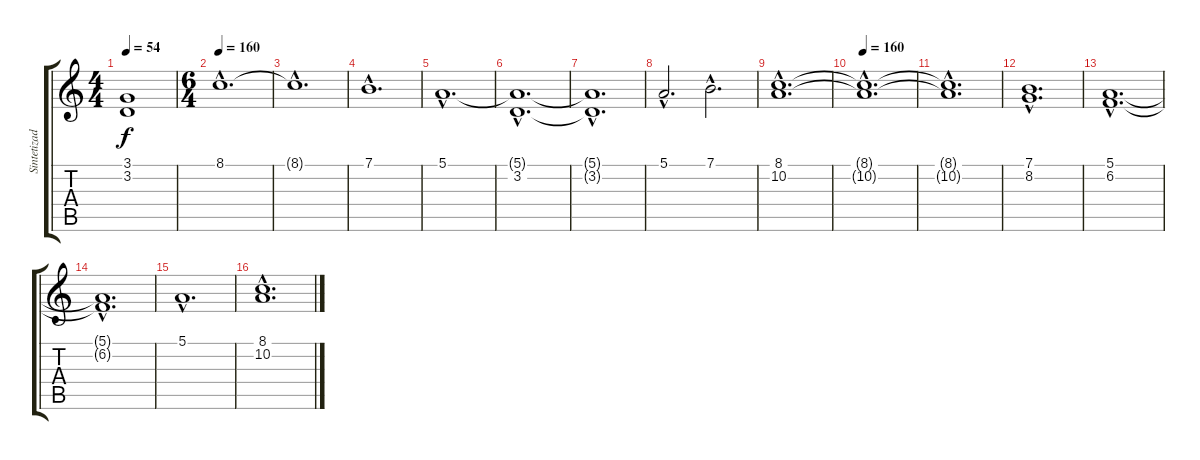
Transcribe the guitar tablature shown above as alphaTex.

\track ("Sintetizador" "Sintetizad") {instrument stringensemble1}
\staff {score tabs}
\tuning (E4 B3 G3 D3 A2 E2) {hide}
\ts (4 4)
\tempo 54
\clef g2
\ks c
(3.1{t} 3.2).1{dy f} |
\ts (6 4)
\tempo 160
8.1{hac}.1{d} |
8.1{hac t}.1{d} |
7.1{hac}.1{d} |
5.1{hac}.1{d} |
(5.1{hac t} 3.2{hac}).1{d} |
(5.1{hac t} 3.2{hac t}).1{d} |
5.1{hac}.2{d} 7.1{hac}.2{d} |
(8.1{hac} 10.2{hac}).1{d} |
\tempo 160
(8.1{hac t} 10.2{hac t}).1{d} |
(8.1{hac t} 10.2{hac t}).1{d} |
(7.1{hac} 8.2{hac}).1{d} |
(5.1{hac} 6.2{hac}).1{d} |
(5.1{hac t} 6.2{hac t}).1{d} |
5.1{hac}.1{d} |
(8.1{hac} 10.2{hac}).1{d}
